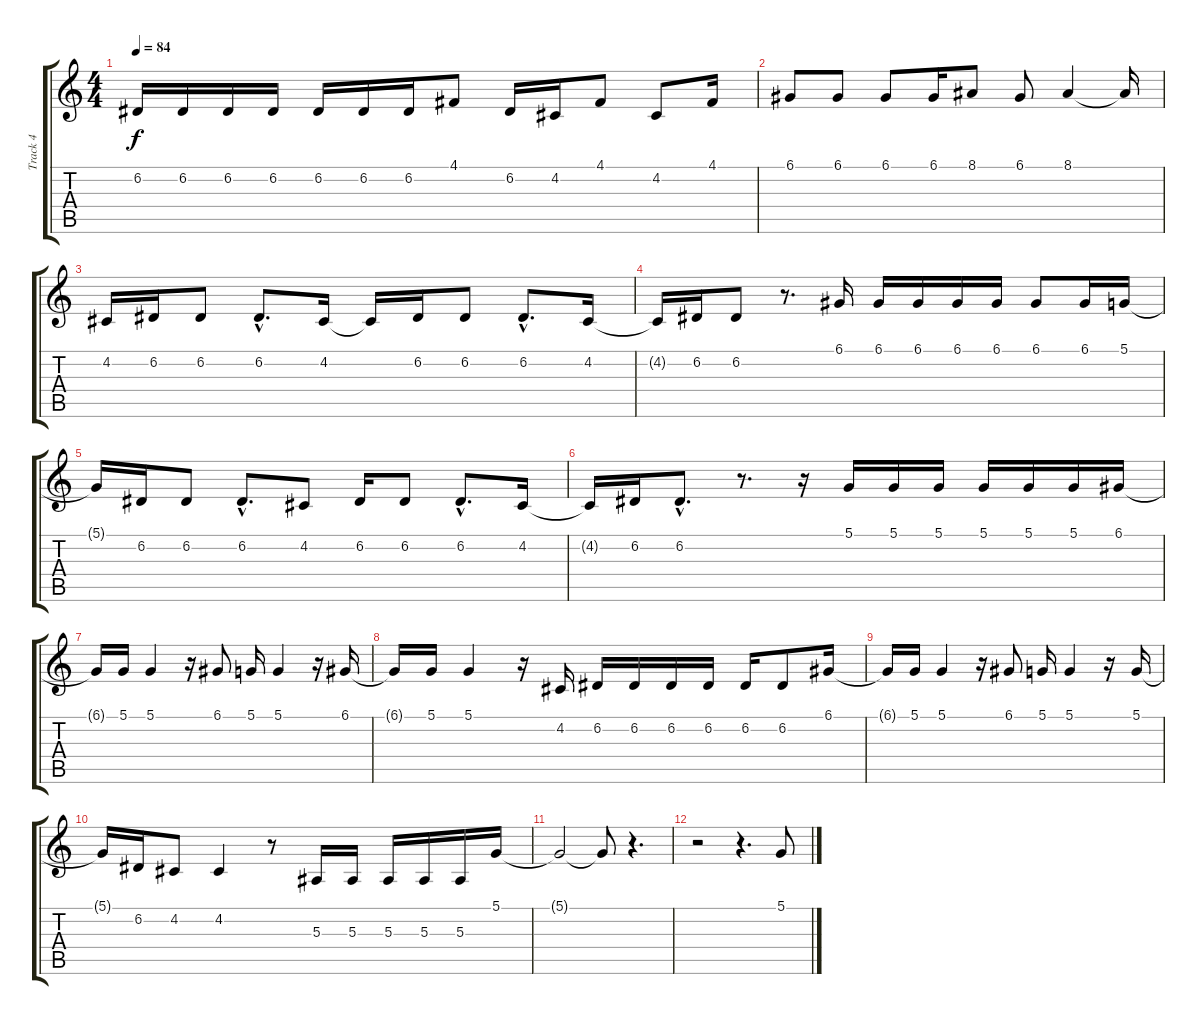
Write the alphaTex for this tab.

\track ("Track 4" "Track 4") {instrument lead1square}
\staff {score tabs}
\tuning (D4 A3 F3 C3 G2 C2) {hide}
\ts (4 4)
\tempo 84
\clef g2
\ks c
6.2.16{dy f} 6.2.16 6.2.16 6.2.16 6.2.16 6.2.16 6.2.16 4.1.8 6.2.16 4.2.16 4.1.8 4.2.8 4.1.16 |
6.1.8 6.1.8 6.1.8 6.1.16 8.1.8 6.1.8 8.1.4 8.1{t}.16 |
4.2.16 6.2.16 6.2.8 6.2{hac}.8{d} 4.2.16 4.2{t}.16 6.2.16 6.2.8 6.2{hac}.8{d} 4.2.16 |
4.2{t}.16 6.2.16 6.2.8 r.8{d} 6.1.16 6.1.16 6.1.16 6.1.16 6.1.16 6.1.8 6.1.16 5.1.16 |
5.1{t}.16 6.2.16 6.2.8 6.2{hac}.8{d} 4.2.8 6.2.16 6.2.8 6.2{hac}.8{d} 4.2.16 |
4.2{t}.16 6.2.16 6.2{hac}.8{d} r.8{d} r.16 5.1.16 5.1.16 5.1.16 5.1.16 5.1.16 5.1.16 6.1.16 |
6.1{t}.16 5.1.16 5.1.4 r.16 6.1.8 5.1.16 5.1.4 r.16 6.1.16 |
6.1{t}.16 5.1.16 5.1.4 r.16 4.2.16 6.2.16 6.2.16 6.2.16 6.2.16 6.2.16 6.2.8 6.1.16 |
6.1{t}.16 5.1.16 5.1.4 r.16 6.1.8 5.1.16 5.1.4 r.16 5.1.16 |
5.1{t}.16 6.2.16 4.2.8 4.2.4 r.8 5.3.16 5.3.16 5.3.16 5.3.16 5.3.16 5.1.16 |
5.1{t}.2 5.1{t}.8 r.4{d} |
r.2 r.4{d} 5.1.8
